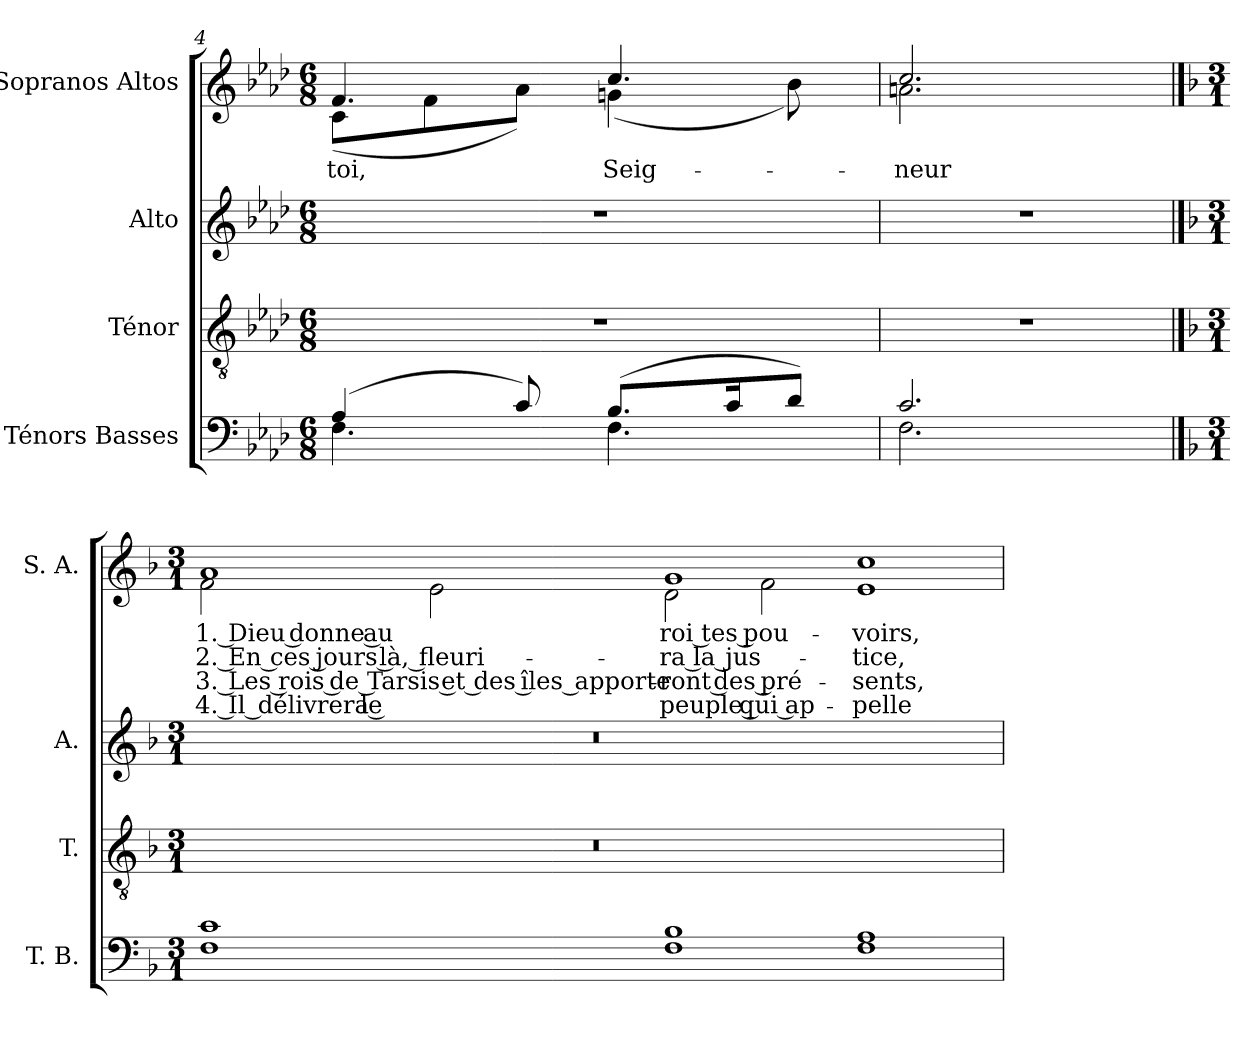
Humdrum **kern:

**kern	**kern	**kern	**kern	**text	**text	**text	**text
*part4	*part3	*part2	*part1	*part1	*part1	*part1	*part1
*staff4	*staff3	*staff2	*staff1	*staff1	*staff1	*staff1	*staff1
*I"Ténors Basses	*I"Ténor	*I"Alto	*I"Sopranos Altos	*	*	*	*
*I'T. B.	*I'T.	*I'A.	*I'S. A.	*	*	*	*
*clefF4	*clefGv2	*clefG2	*clefG2	*	*	*	*
*	*ITrd7c12	*	*	*	*	*	*
*k[b-e-a-d-]	*k[b-e-a-d-]	*k[b-e-a-d-]	*k[b-e-a-d-]	*	*	*	*
*f:	*f:	*f:	*f:	*	*	*	*
*M6/8	*M6/8	*M6/8	*M6/8	*	*	*	*
=4	=4	=4	=4	=4	=4	=4	=4
*^	*	*	*	*	*	*	*
!	!	!LO:N:vis=1	!LO:N:vis=1	!	!	!	!	!
*	*	*	*	*^	*	*	*	*
!	!	!	!	!	!	!LO:LY:b:color=#000000	!	!	!
(4A-i/	4.Fi\	2.r	2.r	4.fi/	(8ci\L	toi,	.	.	.
.	.	.	.	.	8fi\	.	.	.	.
8ci/)	.	.	.	.	8a-i\J)	.	.	.	.
!	!	!	!	!	!	!LO:LY:b:color=#000000	!	!	!
(8.B-i/L	4.Fi\	.	.	4.cci/	(4gni\	Seig-	.	.	.
16ci/k	.	.	.	.	.	.	.	.	.
8d-i/J)	.	.	.	.	8b-i\)	.	.	.	.
=5	=5	=5	=5	=5	=5	=5	=5	=5	=5
!	!	!LO:N:vis=1	!LO:N:vis=1	!	!	!	!	!	!
!	!	!	!	!	!	!LO:LY:b:color=#000000	!	!	!
2.ci/	2.Fi\	2.r	2.r	2.cci/	2.ani\	-neur	.	.	.
*v	*v	*	*	*	*	*	*	*	*
!!LO:LB:g=z	!!
==6	==6	==6	==6	==6	==6	==6	==6	==6
*k[b-]	*k[b-]	*k[b-]	*k[b-]	*	*	*	*	*
*F:	*F:	*F:	*F:	*	*	*	*	*
*M3/1	*M3/1	*M3/1	*M3/1	*	*	*	*	*
*^	*	*	*	*	*	*	*	*
!	!	!LO:N:vis=1	!LO:N:vis=1	!	!	!	!	!	!
*v	*v	*	*	*	*	*	*	*	*
*^	*	*	*	*	*	*	*	*
!	!	!	!	!	!	!LO:LY:b:color=#000000	!LO:LY:b:color=#000000	!LO:LY:b:color=#000000	!LO:LY:b:color=#000000
*v	*v	*	*	*	*	*	*	*	*
1Fi 1ci	0.r	0.r	1ai	2fi\	1. Dieu donne au	2. En ces jours là, fleuri-	3. Les rois de Tarsis et des îles apporte-	4. Il délivrera le
.	.	.	.	2ei\	.	.	.	.
!	!	!	!	!	!LO:LY:b:color=#000000	!LO:LY:b:color=#000000	!LO:LY:b:color=#000000	!LO:LY:b:color=#000000
1Fi 1B-i	.	.	1gi	2di\	roi tes pou-	-ra la jus-	-ront des pré-	peuple qui ap-
.	.	.	.	2fi\	.	.	.	.
!	!	!	!	!	!LO:LY:b:color=#000000	!LO:LY:b:color=#000000	!LO:LY:b:color=#000000	!LO:LY:b:color=#000000
1Fi 1Ai	.	.	1cci	1ei	-voirs,	-tice,	-sents,	-pelle
*	*	*	*v	*v	*	*	*	*
=	=	=	=	=	=	=	=
*-	*-	*-	*-	*-	*-	*-	*-
